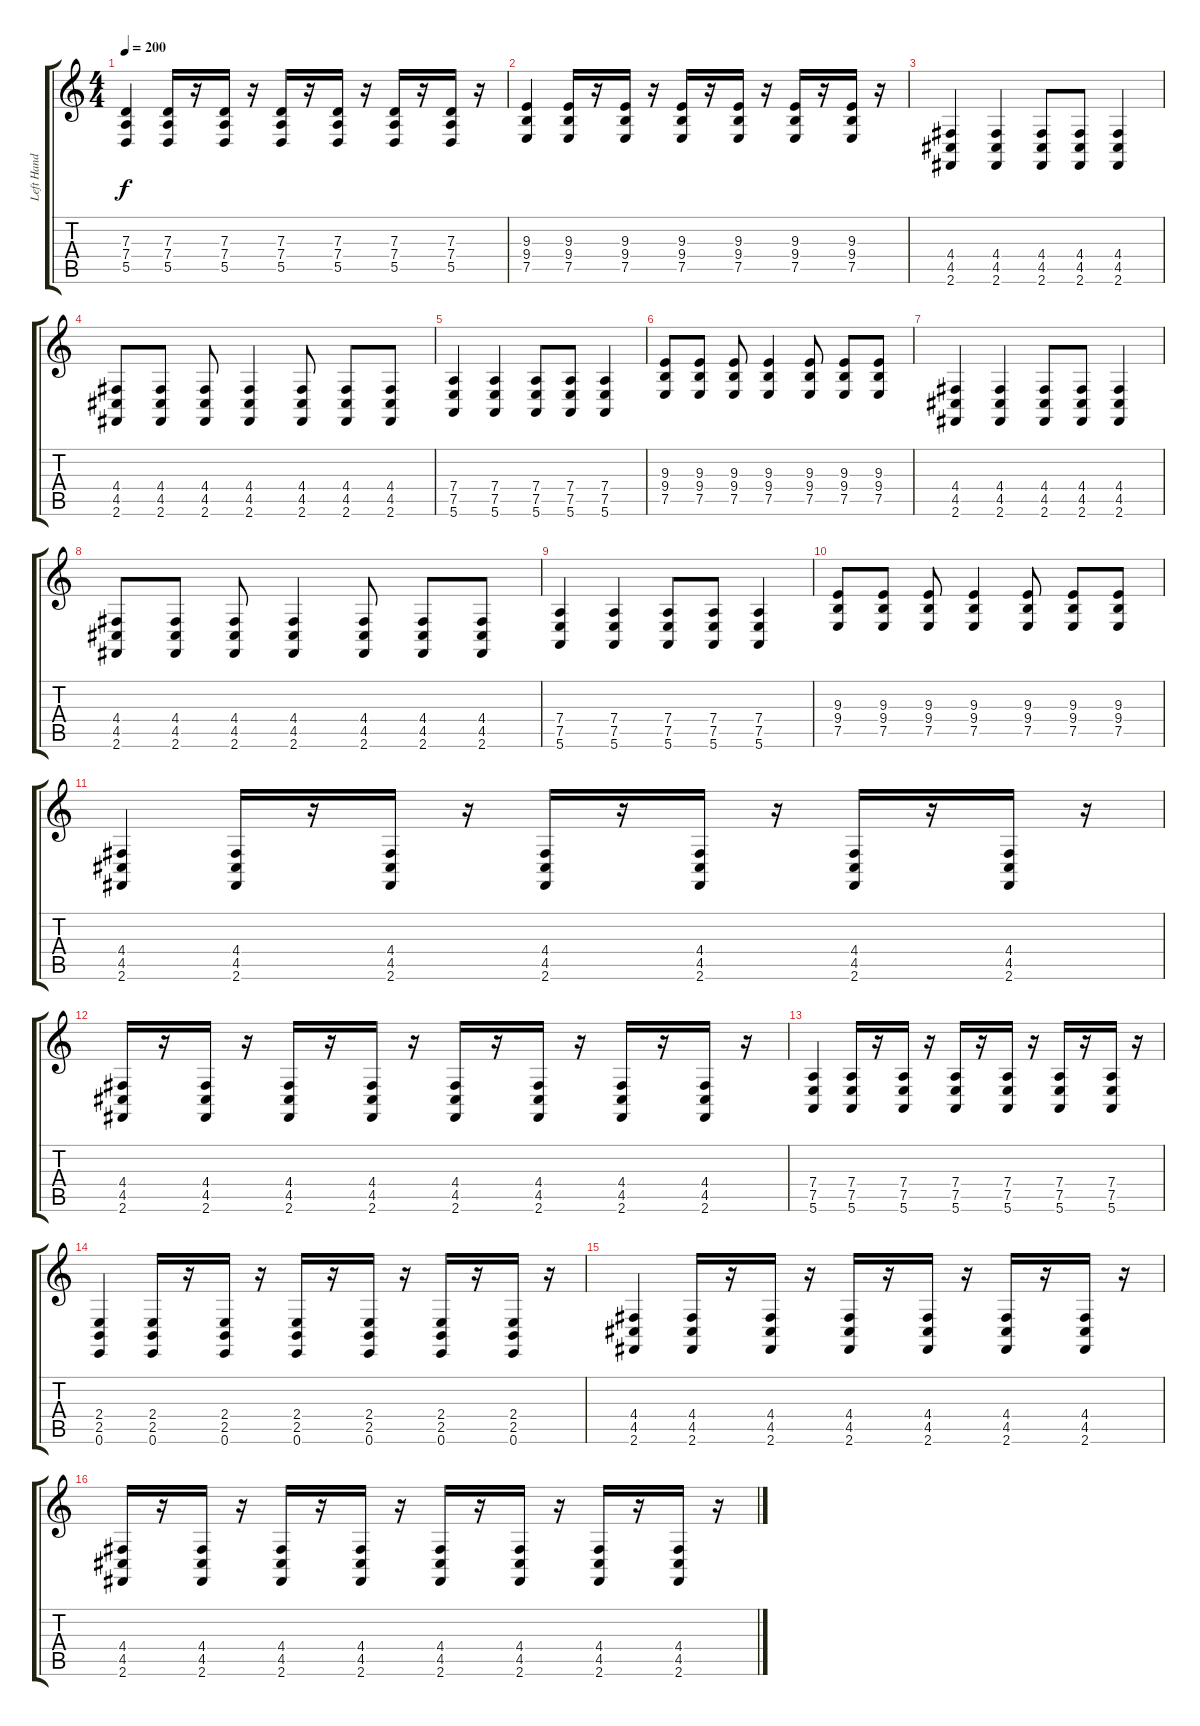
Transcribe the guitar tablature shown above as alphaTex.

\track ("Left Hand" "Left Hand") {instrument acousticgrandpiano}
\staff {score tabs}
\tuning (E4 B3 G3 D3 A2 E2) {hide}
\ts (4 4)
\tempo 200
\clef g2
\ks c
(7.3 7.4 5.5).4{dy f} (7.3 7.4 5.5).16 r.16 (7.3 7.4 5.5).16 r.16 (7.3 7.4 5.5).16 r.16 (7.3 7.4 5.5).16 r.16 (7.3 7.4 5.5).16 r.16 (7.3 7.4 5.5).16 r.16 |
(9.3 9.4 7.5).4 (9.3 9.4 7.5).16 r.16 (9.3 9.4 7.5).16 r.16 (9.3 9.4 7.5).16 r.16 (9.3 9.4 7.5).16 r.16 (9.3 9.4 7.5).16 r.16 (9.3 9.4 7.5).16 r.16 |
(4.4 4.5 2.6).4 (4.4 4.5 2.6).4 (4.4 4.5 2.6).8 (4.4 4.5 2.6).8 (4.4 4.5 2.6).4 |
(4.4 4.5 2.6).8 (4.4 4.5 2.6).8 (4.4 4.5 2.6).8 (4.4 4.5 2.6).4 (4.4 4.5 2.6).8 (4.4 4.5 2.6).8 (4.4 4.5 2.6).8 |
(7.4 7.5 5.6).4 (7.4 7.5 5.6).4 (7.4 7.5 5.6).8 (7.4 7.5 5.6).8 (7.4 7.5 5.6).4 |
(9.3 9.4 7.5).8 (9.3 9.4 7.5).8 (9.3 9.4 7.5).8 (9.3 9.4 7.5).4 (9.3 9.4 7.5).8 (9.3 9.4 7.5).8 (9.3 9.4 7.5).8 |
(4.4 4.5 2.6).4 (4.4 4.5 2.6).4 (4.4 4.5 2.6).8 (4.4 4.5 2.6).8 (4.4 4.5 2.6).4 |
(4.4 4.5 2.6).8 (4.4 4.5 2.6).8 (4.4 4.5 2.6).8 (4.4 4.5 2.6).4 (4.4 4.5 2.6).8 (4.4 4.5 2.6).8 (4.4 4.5 2.6).8 |
(7.4 7.5 5.6).4 (7.4 7.5 5.6).4 (7.4 7.5 5.6).8 (7.4 7.5 5.6).8 (7.4 7.5 5.6).4 |
(9.3 9.4 7.5).8 (9.3 9.4 7.5).8 (9.3 9.4 7.5).8 (9.3 9.4 7.5).4 (9.3 9.4 7.5).8 (9.3 9.4 7.5).8 (9.3 9.4 7.5).8 |
(4.4 4.5 2.6).4 (4.4 4.5 2.6).16 r.16 (4.4 4.5 2.6).16 r.16 (4.4 4.5 2.6).16 r.16 (4.4 4.5 2.6).16 r.16 (4.4 4.5 2.6).16 r.16 (4.4 4.5 2.6).16 r.16 |
(4.4 4.5 2.6).16 r.16 (4.4 4.5 2.6).16 r.16 (4.4 4.5 2.6).16 r.16 (4.4 4.5 2.6).16 r.16 (4.4 4.5 2.6).16 r.16 (4.4 4.5 2.6).16 r.16 (4.4 4.5 2.6).16 r.16 (4.4 4.5 2.6).16 r.16 |
(7.4 7.5 5.6).4 (7.4 7.5 5.6).16 r.16 (7.4 7.5 5.6).16 r.16 (7.4 7.5 5.6).16 r.16 (7.4 7.5 5.6).16 r.16 (7.4 7.5 5.6).16 r.16 (7.4 7.5 5.6).16 r.16 |
(2.4 2.5 0.6).4 (2.4 2.5 0.6).16 r.16 (2.4 2.5 0.6).16 r.16 (2.4 2.5 0.6).16 r.16 (2.4 2.5 0.6).16 r.16 (2.4 2.5 0.6).16 r.16 (2.4 2.5 0.6).16 r.16 |
(4.4 4.5 2.6).4 (4.4 4.5 2.6).16 r.16 (4.4 4.5 2.6).16 r.16 (4.4 4.5 2.6).16 r.16 (4.4 4.5 2.6).16 r.16 (4.4 4.5 2.6).16 r.16 (4.4 4.5 2.6).16 r.16 |
(4.4 4.5 2.6).16 r.16 (4.4 4.5 2.6).16 r.16 (4.4 4.5 2.6).16 r.16 (4.4 4.5 2.6).16 r.16 (4.4 4.5 2.6).16 r.16 (4.4 4.5 2.6).16 r.16 (4.4 4.5 2.6).16 r.16 (4.4 4.5 2.6).16 r.16
